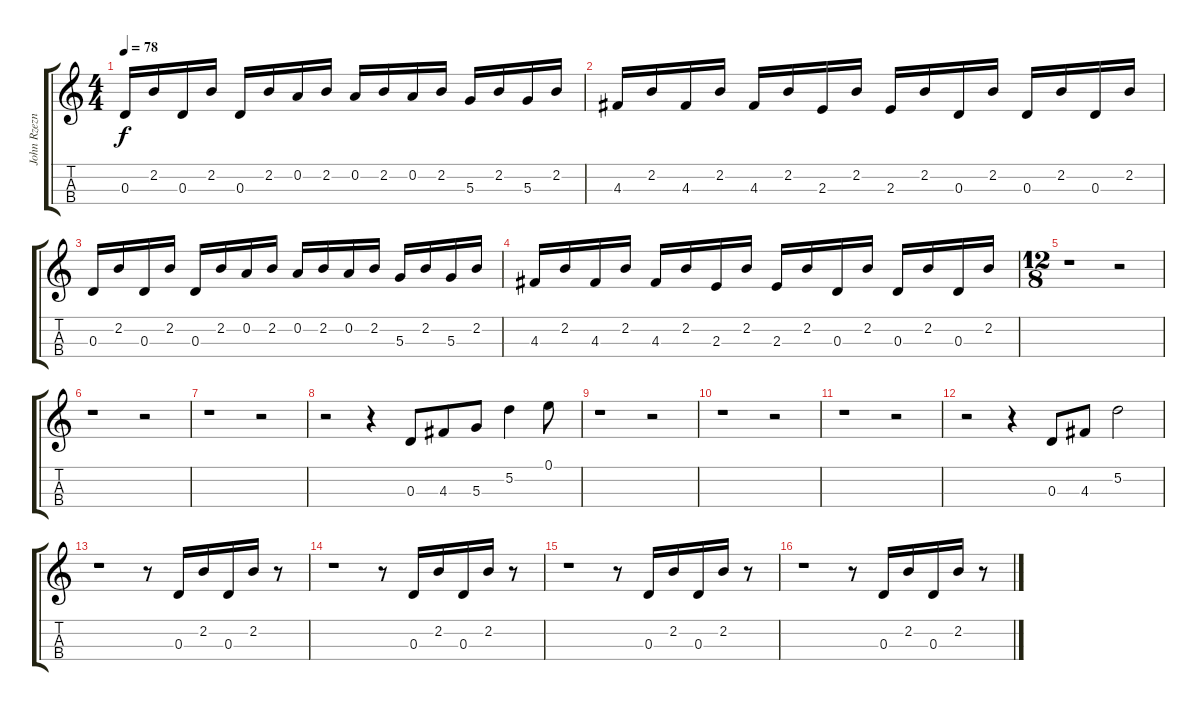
\track ("John Rzeznik (Mandolin)" "John Rzezn") {instrument koto}
\staff {score tabs}
\tuning (E5 A4 D4 G3) {hide}
\ts (4 4)
\tempo 78
\clef g2
\ks c
0.3.16{dy f instrument koto} 2.2.16 0.3.16 2.2.16 0.3.16 2.2.16 0.2.16 2.2.16 0.2.16 2.2.16 0.2.16 2.2.16 5.3.16 2.2.16 5.3.16 2.2.16 |
4.3.16 2.2.16 4.3.16 2.2.16 4.3.16 2.2.16 2.3.16 2.2.16 2.3.16 2.2.16 0.3.16 2.2.16 0.3.16 2.2.16 0.3.16 2.2.16 |
0.3.16 2.2.16 0.3.16 2.2.16 0.3.16 2.2.16 0.2.16 2.2.16 0.2.16 2.2.16 0.2.16 2.2.16 5.3.16 2.2.16 5.3.16 2.2.16 |
4.3.16 2.2.16 4.3.16 2.2.16 4.3.16 2.2.16 2.3.16 2.2.16 2.3.16 2.2.16 0.3.16 2.2.16 0.3.16 2.2.16 0.3.16 2.2.16 |
\ts (12 8)
r.1 r.2 |
r.1 r.2 |
r.1 r.2 |
r.2 r.4 0.3.8 4.3.8 5.3.8 5.2.4 0.1.8 |
r.1 r.2 |
r.1 r.2 |
r.1 r.2 |
r.2 r.4 0.3.8 4.3.8 5.2.2 |
r.1 r.8 0.3.16 2.2.16 0.3.16 2.2.16 r.8 |
r.1 r.8 0.3.16 2.2.16 0.3.16 2.2.16 r.8 |
r.1 r.8 0.3.16 2.2.16 0.3.16 2.2.16 r.8 |
r.1 r.8 0.3.16 2.2.16 0.3.16 2.2.16 r.8
